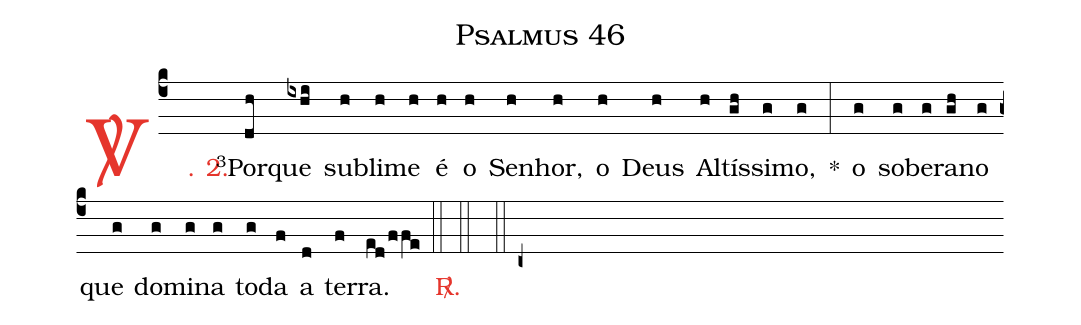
name: Psalmus 46;
%%
(c4)

<c><sp>V/</sp>. 2.</c>() <v>\VSup{3}</v>Por(dh)que(ixhi) su(h)bli(h)me(h) é(h) o(h) Se(h)nhor,(h) o(h) Deus(h) Al(h)tís(gh)si(g)mo,(g) *(:) o(g) so(g)be(g)ra(gh)no(g) que(g) do(g)mi(g)na(g) to(g)da(f) a(d) ter(f)ra.(ed/ffe)

(::)

<c><sp>R/</sp>.</c>(::)

(::)

(c+)
